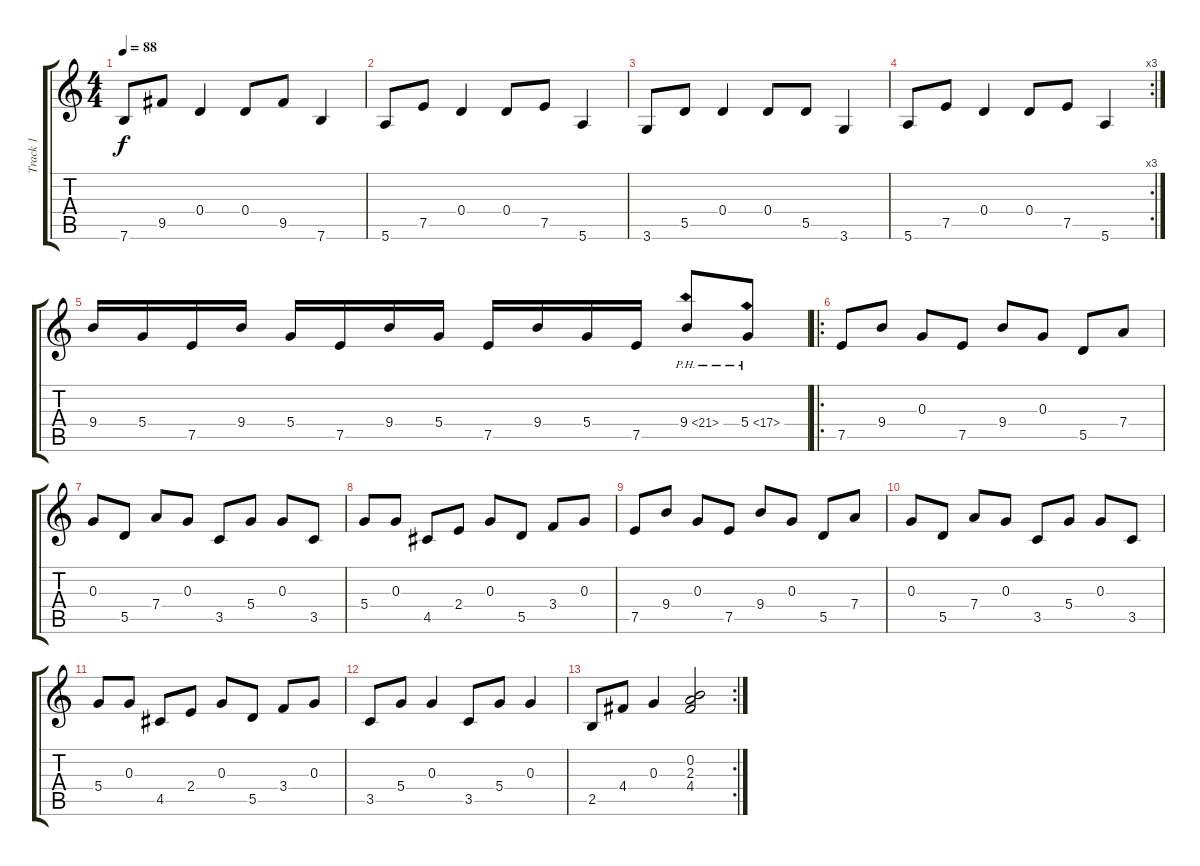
\track ("Track 1" "Track 1") {instrument acousticguitarnylon}
\staff {score tabs}
\tuning (E4 B3 G3 D3 A2 E2) {hide}
\ts (4 4)
\tempo 88
\clef g2
\ks c
7.6.8{dy f instrument acousticguitarnylon} 9.5.8 0.4.4 0.4.8 9.5.8 7.6.4 |
5.6.8 7.5.8 0.4.4 0.4.8 7.5.8 5.6.4 |
3.6.8 5.5.8 0.4.4 0.4.8 5.5.8 3.6.4 |
\rc 3
5.6.8 7.5.8 0.4.4 0.4.8 7.5.8 5.6.4 |
9.4.16 5.4.16 7.5.16 9.4.16 5.4.16 7.5.16 9.4.16 5.4.16 7.5.16 9.4.16 5.4.16 7.5.16 9.4{ph 12}.8 5.4{ph 12}.8 |
\ro
7.5.8 9.4.8 0.3.8 7.5.8 9.4.8 0.3.8 5.5.8 7.4.8 |
0.3.8 5.5.8 7.4.8 0.3.8 3.5.8 5.4.8 0.3.8 3.5.8 |
5.4.8 0.3.8 4.5.8 2.4.8 0.3.8 5.5.8 3.4.8 0.3.8 |
7.5.8 9.4.8 0.3.8 7.5.8 9.4.8 0.3.8 5.5.8 7.4.8 |
0.3.8 5.5.8 7.4.8 0.3.8 3.5.8 5.4.8 0.3.8 3.5.8 |
5.4.8 0.3.8 4.5.8 2.4.8 0.3.8 5.5.8 3.4.8 0.3.8 |
3.5.8 5.4.8 0.3.4 3.5.8 5.4.8 0.3.4 |
\rc 2
2.5.8 4.4.8 0.3.4 (0.2 2.3 4.4).2
